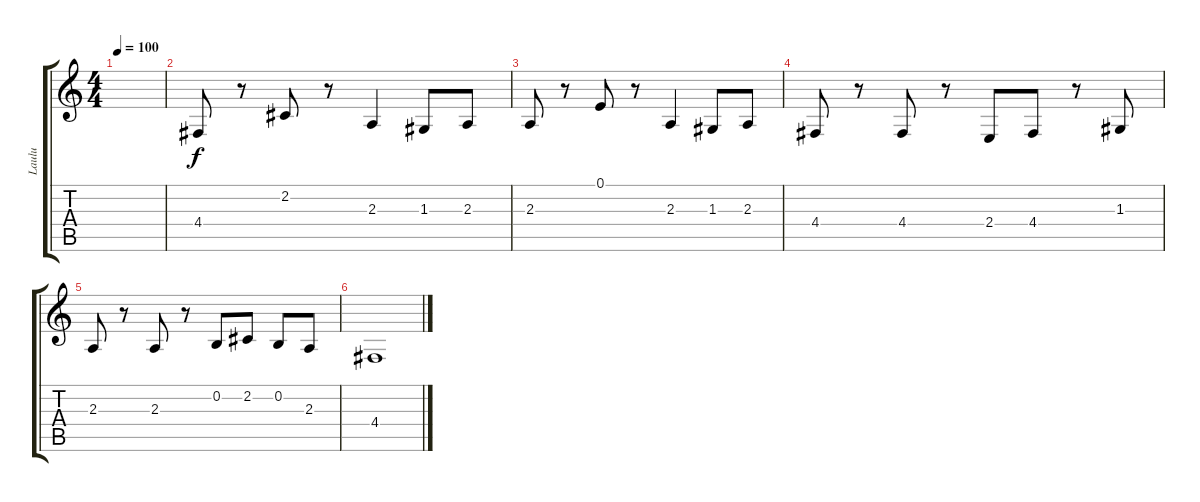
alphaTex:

\track ("Laulu" "Laulu") {instrument synthbrass1}
\staff {score tabs}
\tuning (E4 B3 G3 D3 A2 E2) {hide}
\ts (4 4)
\tempo 100
\clef g2
\ks c
|
4.4.8 r.8 2.2.8 r.8 2.3.4 1.3.8 2.3.8 |
2.3.8 r.8 0.1.8 r.8 2.3.4 1.3.8 2.3.8 |
4.4.8 r.8 4.4.8 r.8 2.4.8 4.4.8 r.8 1.3.8 |
2.3.8 r.8 2.3.8 r.8 0.2.8 2.2.8 0.2.8 2.3.8 |
4.4.1{volume 2}
